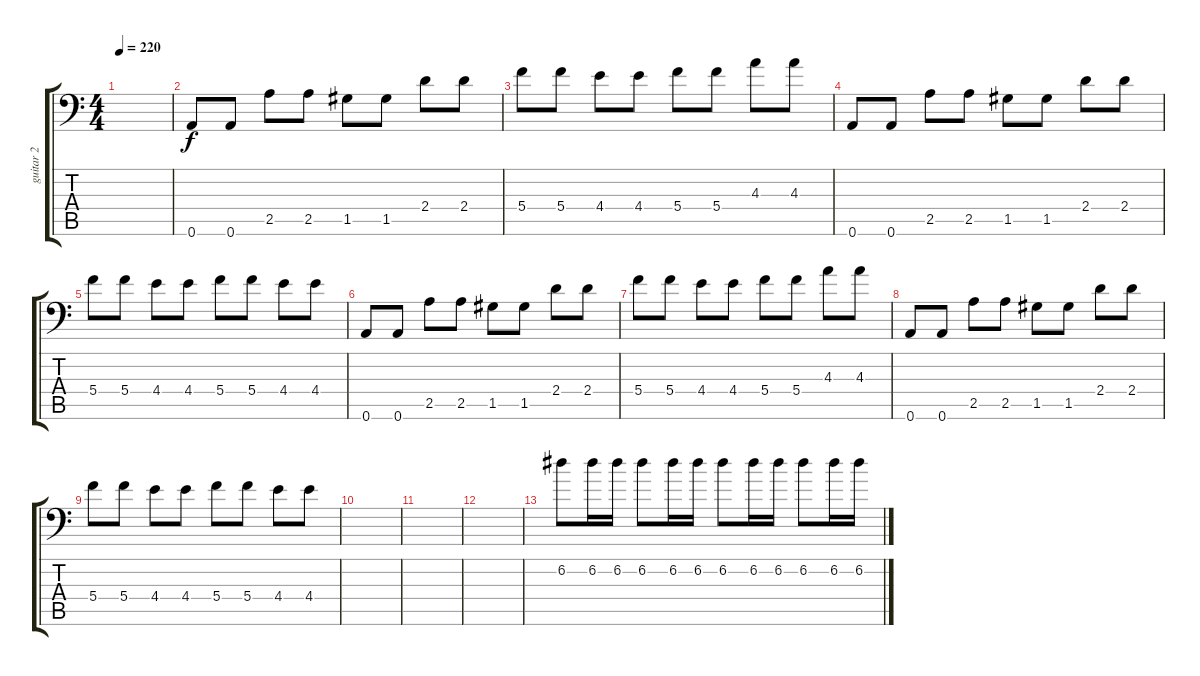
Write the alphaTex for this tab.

\track ("guitar 2" "guitar 2") {instrument distortionguitar}
\staff {score tabs}
\tuning (D4 A3 F3 C3 G2 A1) {hide}
\ts (4 4)
\tempo 220
\clef f4
\ks c
|
0.6.8 0.6.8 2.5.8 2.5.8 1.5.8 1.5.8 2.4.8 2.4.8 |
5.4.8 5.4.8 4.4.8 4.4.8 5.4.8 5.4.8 4.3.8 4.3.8 |
0.6.8 0.6.8 2.5.8 2.5.8 1.5.8 1.5.8 2.4.8 2.4.8 |
5.4.8 5.4.8 4.4.8 4.4.8 5.4.8 5.4.8 4.4.8 4.4.8 |
0.6.8 0.6.8 2.5.8 2.5.8 1.5.8 1.5.8 2.4.8 2.4.8 |
5.4.8 5.4.8 4.4.8 4.4.8 5.4.8 5.4.8 4.3.8 4.3.8 |
0.6.8 0.6.8 2.5.8 2.5.8 1.5.8 1.5.8 2.4.8 2.4.8 |
5.4.8 5.4.8 4.4.8 4.4.8 5.4.8 5.4.8 4.4.8 4.4.8 |
|
|
|
6.2.8 6.2.16 6.2.16 6.2.8 6.2.16 6.2.16 6.2.8 6.2.16 6.2.16 6.2.8 6.2.16 6.2.16
